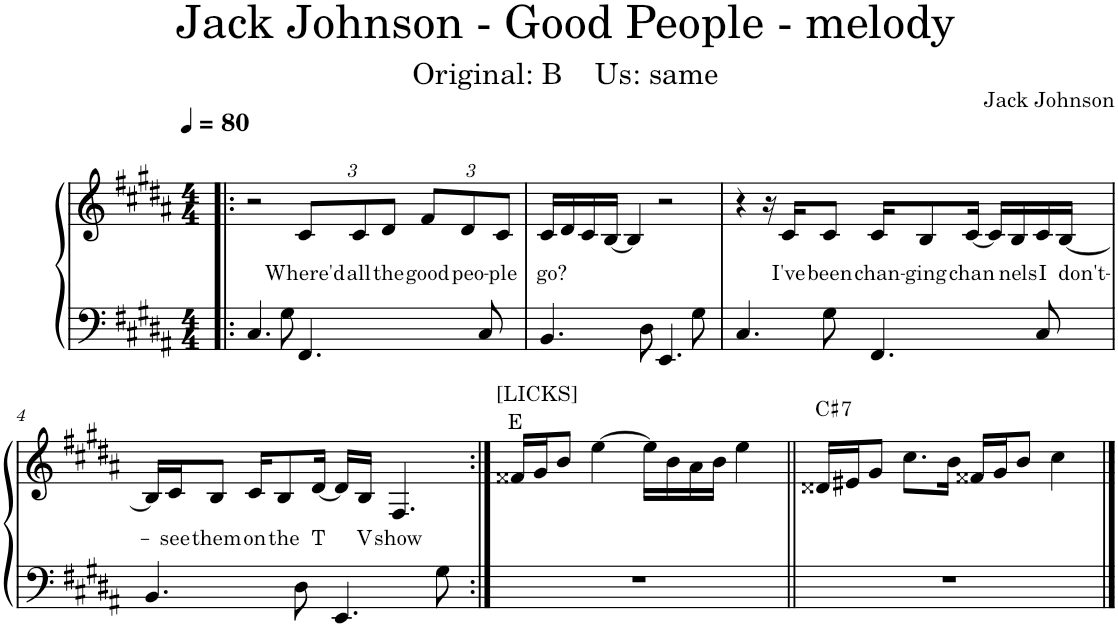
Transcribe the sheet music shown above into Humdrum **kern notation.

**kern	**kern	**text	**harte
*part1	*part1	*part1	*part1
*staff2	*staff1	*staff1	*
*I"Piano	*	*	*
*I'Pno.	*	*	*
*clefF4	*clefG2	*	*
*k[f#c#g#d#a#]	*k[f#c#g#d#a#]	*	*
*M4/4	*M4/4	*	*
*MM80	*MM80	*	*
=1!|:	=1!|:	=1!|:	=1!|:
4.C#/	2r	.	.
8G#\	.	.	.
*	*Xbrackettup	*	*
!	!	!LO:LY:b	!
4.FF#/	12c#/L	Where'd	.
!	!	!LO:LY:b	!
.	12c#/	all	.
!	!	!LO:LY:b	!
.	12d#/J	the	.
!	!	!LO:LY:b	!
.	12f#/L	good	.
!	!	!LO:LY:b	!
.	12d#/	peo-	.
8C#/	.	.	.
!	!	!LO:LY:b	!
.	12c#/J	-ple	.
=2	=2	=2	=2
!	!	!LO:LY:b	!
4.BB/	16c#/LL	go?	.
.	16d#/	.	.
.	16c#/	.	.
.	[16B/JJ	.	.
.	4B/]	.	.
8D#\	.	.	.
4.EE/	2r	.	.
8G#\	.	.	.
=3	=3	=3	=3
4.C#/	4r	.	.
.	16r	.	.
!	!	!LO:LY:b	!
.	16c#/KL	I've	.
!	!	!LO:LY:b	!
8G#\	8c#/J	been	.
!	!	!LO:LY:b	!
4.FF#/	16c#/KL	chan-	.
!	!	!LO:LY:b	!
.	8B/	-ging	.
!	!	!LO:LY:b	!
.	[16c#/Jk	chan	.
.	16c#/LL]	.	.
!	!	!LO:LY:b	!
.	16B/	nels	.
!	!	!LO:LY:b	!
8C#/	16c#/	I	.
!	!	!LO:LY:b	!
.	[16B/JJ	don't-	.
!!LO:LB:g=z
=4	=4	=4	=4
4.BB/	16B/LL]	.	.
!	!	!LO:LY:b	!
.	16c#/J	-see	.
!	!	!LO:LY:b	!
.	8B/J	them	.
!	!	!LO:LY:b	!
.	16c#/KL	on	.
!	!	!LO:LY:b	!
.	8B/	the	.
8D#\	.	.	.
!	!	!LO:LY:b	!
.	[16d#/Jk	T	.
4.EE/	16d#/LL]	.	.
!	!	!LO:LY:b	!
.	16B/JJ	V	.
!	!	!LO:LY:b	!
.	4.F#/	show	.
8G#\	.	.	.
=5:|!	=5:|!	=5:|!	=5:|!
!	!LO:TX:a:t=[LICKS]	!	!
1r	16f##X/LL	.	E:maj
.	16g#/J	.	.
.	8b/J	.	.
.	[4ee\	.	.
.	16ee\LL]	.	.
.	16b\	.	.
.	16a#\	.	.
.	16b\JJ	.	.
.	4ee\	.	.
=6||	=6||	=6||	=6||
!	!	!	!LO:H:kt=7
1r	16d##X/LL	.	C#:7
.	16e#X/J	.	.
.	8g#/J	.	.
.	8.cc#\L	.	.
.	16b\Jk	.	.
.	16f##X/LL	.	.
.	16g#/J	.	.
.	8b/J	.	.
.	4cc#\	.	.
==	==	==	==
*-	*-	*-	*-
